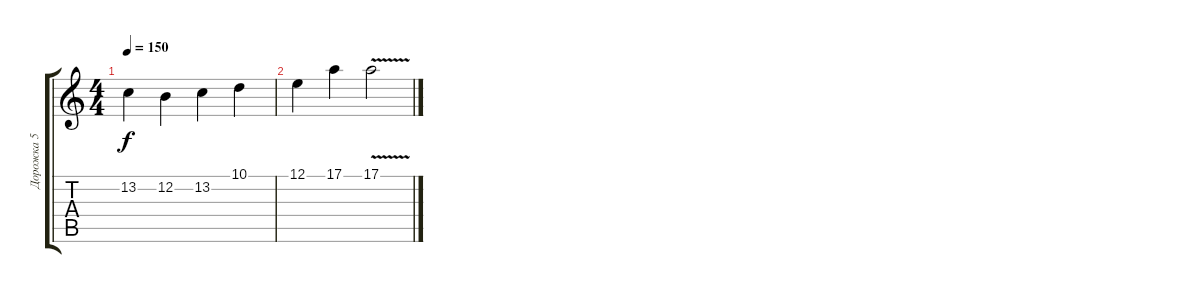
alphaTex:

\track ("Дорожка 5" "Дорожка 5") {instrument violin}
\staff {score tabs}
\tuning (E4 B3 G3 D3 A2 E2) {hide}
\ts (4 4)
\tempo 150
\clef g2
\ks c
13.2.4{dy f} 12.2.4 13.2.4 10.1.4 |
12.1.4 17.1.4 17.1{v}.2
